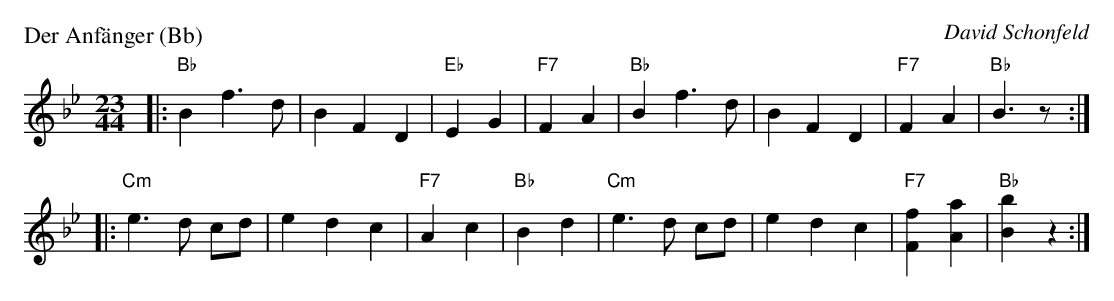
X:1
P: Der Anf\"anger (Bb)
C: David Schonfeld
M: 23/44
L: 1/8
K: Bb
|: "Bb"B2 f3 d | B2 F2 D2 | "Eb"E2 G2 | "F7"F2 A2 \
|  "Bb"B2 f3 d | B2 F2 D2 | "F7"F2 A2 | "Bb"B3  z :|
|: "Cm"e3 d cd | e2 d2 c2 | "F7"A2 c2 | "Bb"B2 d2 \
|  "Cm"e3 d cd | e2 d2 c2 | "F7"[f2F2] [a2A2] | "Bb"[b2B2] z2 :|
